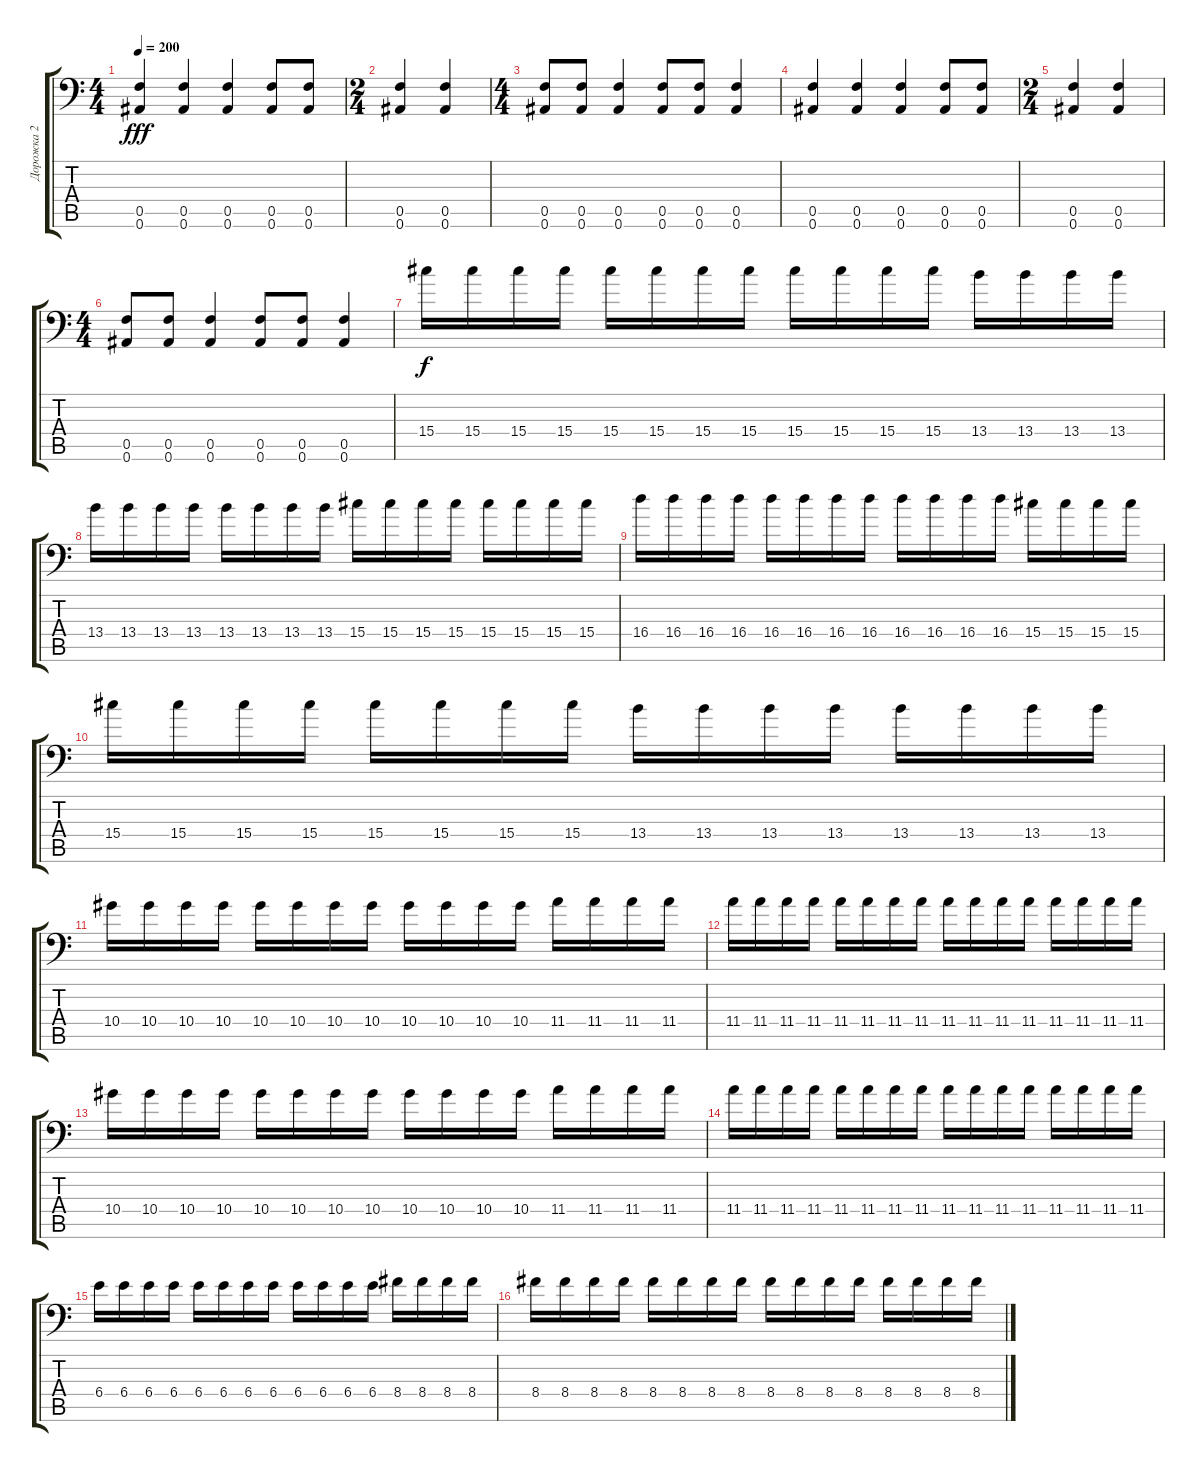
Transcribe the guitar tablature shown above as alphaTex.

\track ("Дорожка 2" "Дорожка 2") {instrument distortionguitar}
\staff {score tabs}
\tuning (C4 G3 Eb3 Bb2 F2 Bb1) {hide}
\ts (4 4)
\tempo 200
\clef f4
\ks c
(0.5 0.6).4{dy fff} (0.5 0.6).4 (0.5 0.6).4 (0.5 0.6).8 (0.5 0.6).8 |
\ts (2 4)
(0.5 0.6).4 (0.5 0.6).4 |
\ts (4 4)
(0.5 0.6).8 (0.5 0.6).8 (0.5 0.6).4 (0.5 0.6).8 (0.5 0.6).8 (0.5 0.6).4 |
(0.5 0.6).4 (0.5 0.6).4 (0.5 0.6).4 (0.5 0.6).8 (0.5 0.6).8 |
\ts (2 4)
(0.5 0.6).4 (0.5 0.6).4 |
\ts (4 4)
(0.5 0.6).8 (0.5 0.6).8 (0.5 0.6).4 (0.5 0.6).8 (0.5 0.6).8 (0.5 0.6).4 |
15.4.16{dy f instrument overdrivenguitar} 15.4.16 15.4.16 15.4.16 15.4.16 15.4.16 15.4.16 15.4.16 15.4.16 15.4.16 15.4.16 15.4.16 13.4.16 13.4.16 13.4.16 13.4.16 |
13.4.16 13.4.16 13.4.16 13.4.16 13.4.16 13.4.16 13.4.16 13.4.16 15.4.16 15.4.16 15.4.16 15.4.16 15.4.16 15.4.16 15.4.16 15.4.16 |
16.4.16 16.4.16 16.4.16 16.4.16 16.4.16 16.4.16 16.4.16 16.4.16 16.4.16 16.4.16 16.4.16 16.4.16 15.4.16 15.4.16 15.4.16 15.4.16 |
15.4.16 15.4.16 15.4.16 15.4.16 15.4.16 15.4.16 15.4.16 15.4.16 13.4.16 13.4.16 13.4.16 13.4.16 13.4.16 13.4.16 13.4.16 13.4.16 |
10.4.16 10.4.16 10.4.16 10.4.16 10.4.16 10.4.16 10.4.16 10.4.16 10.4.16 10.4.16 10.4.16 10.4.16 11.4.16 11.4.16 11.4.16 11.4.16 |
11.4.16 11.4.16 11.4.16 11.4.16 11.4.16 11.4.16 11.4.16 11.4.16 11.4.16 11.4.16 11.4.16 11.4.16 11.4.16 11.4.16 11.4.16 11.4.16 |
10.4.16 10.4.16 10.4.16 10.4.16 10.4.16 10.4.16 10.4.16 10.4.16 10.4.16 10.4.16 10.4.16 10.4.16 11.4.16 11.4.16 11.4.16 11.4.16 |
11.4.16 11.4.16 11.4.16 11.4.16 11.4.16 11.4.16 11.4.16 11.4.16 11.4.16 11.4.16 11.4.16 11.4.16 11.4.16 11.4.16 11.4.16 11.4.16 |
6.4.16 6.4.16 6.4.16 6.4.16 6.4.16 6.4.16 6.4.16 6.4.16 6.4.16 6.4.16 6.4.16 6.4.16 8.4.16 8.4.16 8.4.16 8.4.16 |
8.4.16 8.4.16 8.4.16 8.4.16 8.4.16 8.4.16 8.4.16 8.4.16 8.4.16 8.4.16 8.4.16 8.4.16 8.4.16 8.4.16 8.4.16 8.4.16
